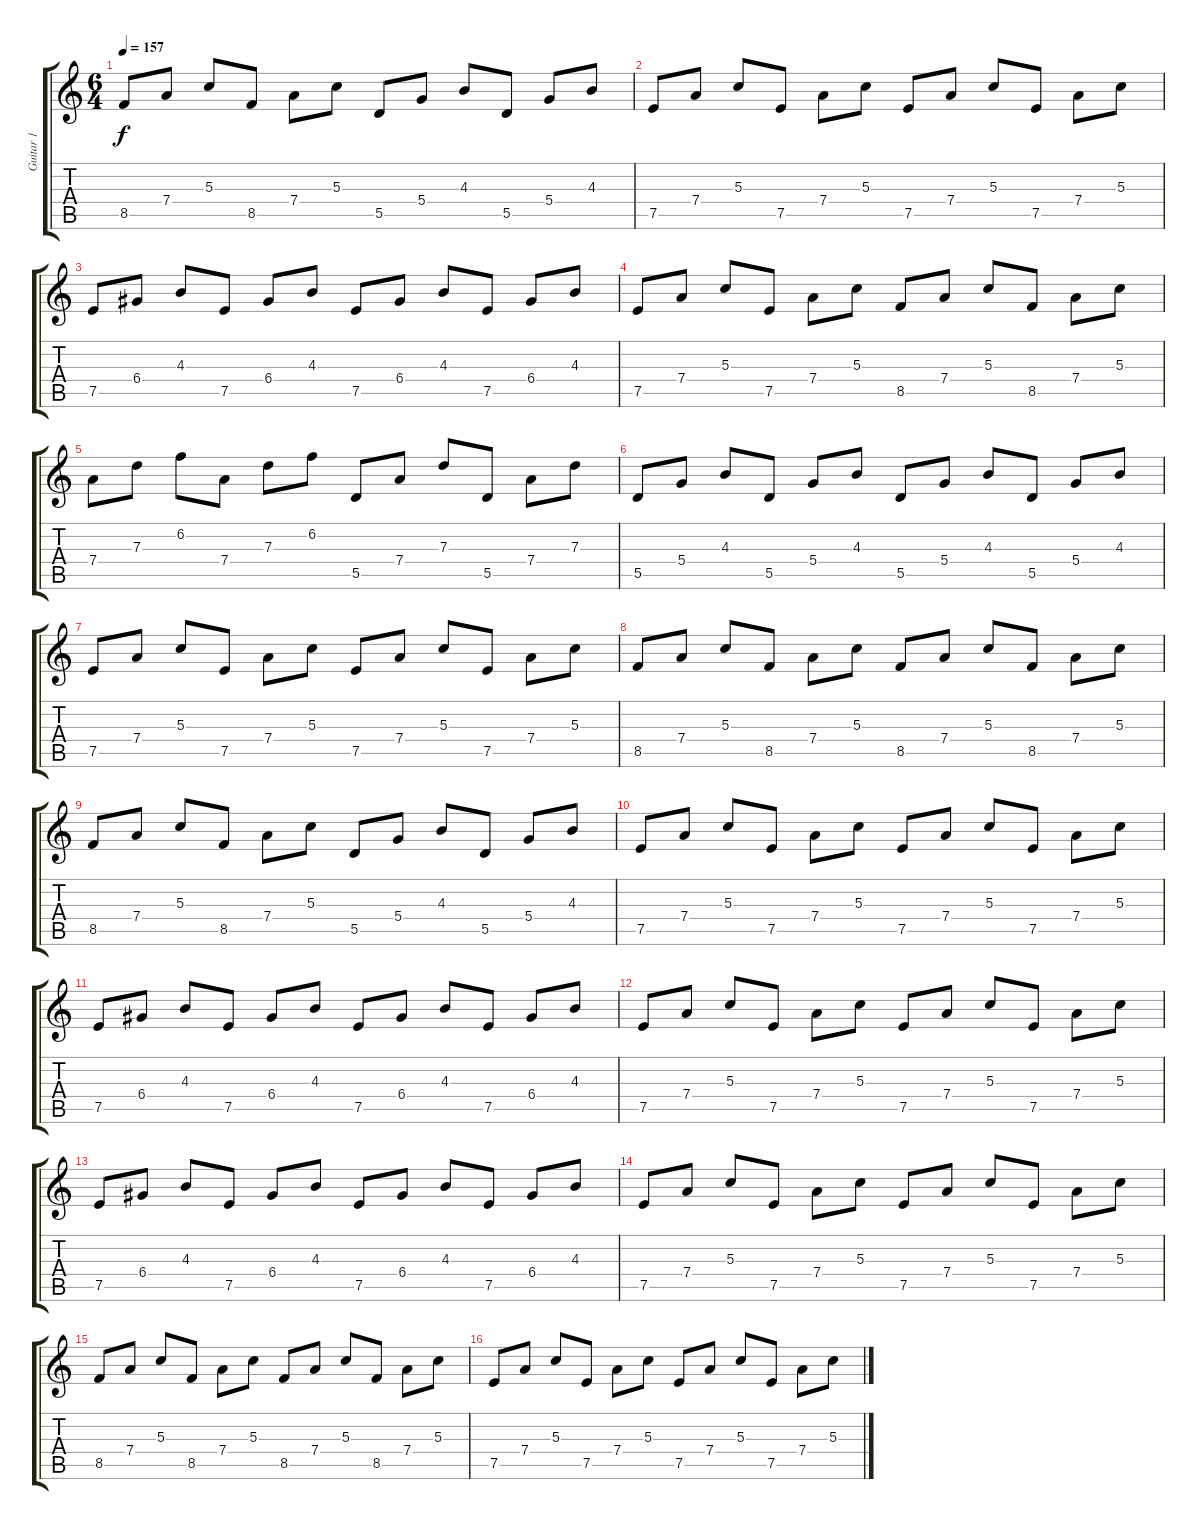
\track ("Guitar 1" "Guitar 1") {instrument acousticguitarnylon}
\staff {score tabs}
\tuning (E4 B3 G3 D3 A2 E2) {hide}
\ts (6 4)
\tempo 157
\clef g2
\ks c
8.5.8{dy f} 7.4.8 5.3.8 8.5.8 7.4.8 5.3.8 5.5.8 5.4.8 4.3.8 5.5.8 5.4.8 4.3.8 |
7.5.8 7.4.8 5.3.8 7.5.8 7.4.8 5.3.8 7.5.8 7.4.8 5.3.8 7.5.8 7.4.8 5.3.8 |
7.5.8 6.4.8 4.3.8 7.5.8 6.4.8 4.3.8 7.5.8 6.4.8 4.3.8 7.5.8 6.4.8 4.3.8 |
7.5.8 7.4.8 5.3.8 7.5.8 7.4.8 5.3.8 8.5.8 7.4.8 5.3.8 8.5.8 7.4.8 5.3.8 |
7.4.8 7.3.8 6.2.8 7.4.8 7.3.8 6.2.8 5.5.8 7.4.8 7.3.8 5.5.8 7.4.8 7.3.8 |
5.5.8 5.4.8 4.3.8 5.5.8 5.4.8 4.3.8 5.5.8 5.4.8 4.3.8 5.5.8 5.4.8 4.3.8 |
7.5.8 7.4.8 5.3.8 7.5.8 7.4.8 5.3.8 7.5.8 7.4.8 5.3.8 7.5.8 7.4.8 5.3.8 |
8.5.8 7.4.8 5.3.8 8.5.8 7.4.8 5.3.8 8.5.8 7.4.8 5.3.8 8.5.8 7.4.8 5.3.8 |
8.5.8 7.4.8 5.3.8 8.5.8 7.4.8 5.3.8 5.5.8 5.4.8 4.3.8 5.5.8 5.4.8 4.3.8 |
7.5.8 7.4.8 5.3.8 7.5.8 7.4.8 5.3.8 7.5.8 7.4.8 5.3.8 7.5.8 7.4.8 5.3.8 |
7.5.8 6.4.8 4.3.8 7.5.8 6.4.8 4.3.8 7.5.8 6.4.8 4.3.8 7.5.8 6.4.8 4.3.8 |
7.5.8 7.4.8 5.3.8 7.5.8 7.4.8 5.3.8 7.5.8 7.4.8 5.3.8 7.5.8 7.4.8 5.3.8 |
7.5.8 6.4.8 4.3.8 7.5.8 6.4.8 4.3.8 7.5.8 6.4.8 4.3.8 7.5.8 6.4.8 4.3.8 |
7.5.8 7.4.8 5.3.8 7.5.8 7.4.8 5.3.8 7.5.8 7.4.8 5.3.8 7.5.8 7.4.8 5.3.8 |
8.5.8 7.4.8 5.3.8 8.5.8 7.4.8 5.3.8 8.5.8 7.4.8 5.3.8 8.5.8 7.4.8 5.3.8 |
7.5.8 7.4.8 5.3.8 7.5.8 7.4.8 5.3.8 7.5.8 7.4.8 5.3.8 7.5.8 7.4.8 5.3.8
